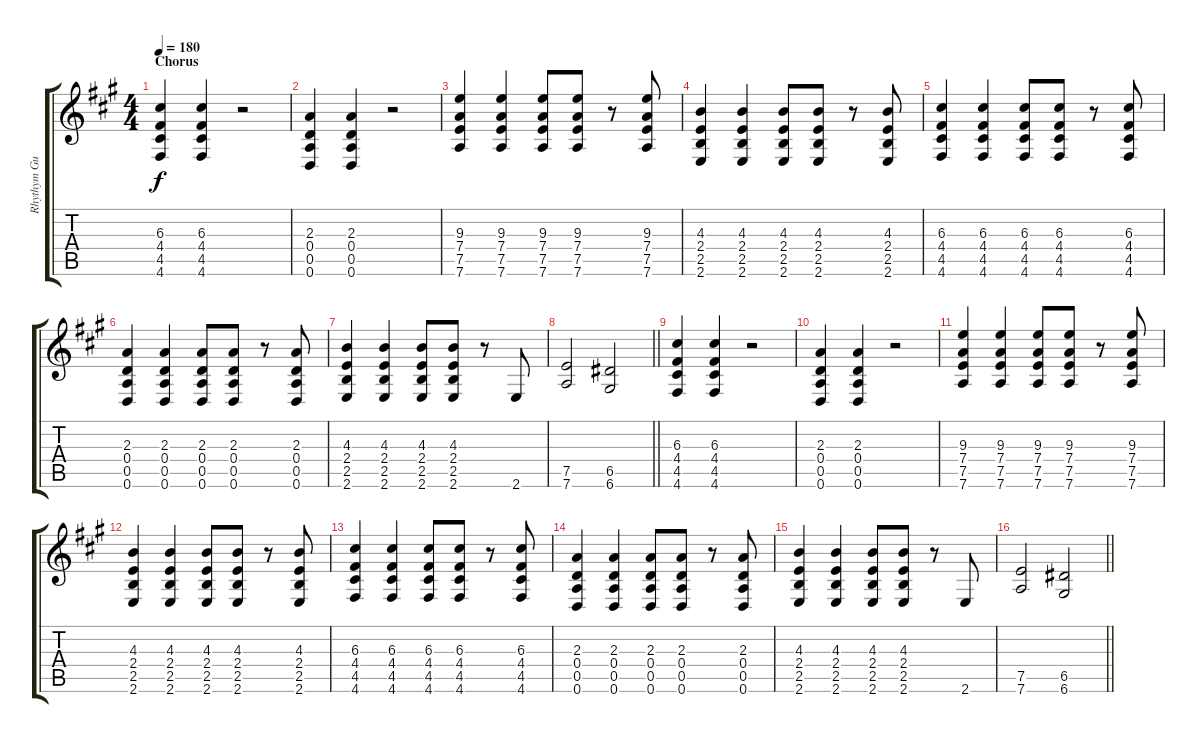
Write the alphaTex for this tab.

\track ("Rhythym Guitar (Adam Gontier)" "Rhythym Gu") {instrument distortionguitar}
\staff {score tabs}
\tuning (E4 B3 G3 D3 A2 D2) {hide}
\ts (4 4)
\section ("" "Chorus")
\tempo 180
\clef g2
\ks f#minor
(6.3 4.4 4.5 4.6).4{dy f volume 14} (6.3 4.4 4.5 4.6).4 r.2 |
(2.3 0.4 0.5 0.6).4 (2.3 0.4 0.5 0.6).4 r.2 |
(9.3 7.4 7.5 7.6).4 (9.3 7.4 7.5 7.6).4 (9.3 7.4 7.5 7.6).8 (9.3 7.4 7.5 7.6).8 r.8 (9.3 7.4 7.5 7.6).8 |
(4.3 2.4 2.5 2.6).4 (4.3 2.4 2.5 2.6).4 (4.3 2.4 2.5 2.6).8 (4.3 2.4 2.5 2.6).8 r.8 (4.3 2.4 2.5 2.6).8 |
(6.3 4.4 4.5 4.6).4 (6.3 4.4 4.5 4.6).4 (6.3 4.4 4.5 4.6).8 (6.3 4.4 4.5 4.6).8 r.8 (6.3 4.4 4.5 4.6).8 |
(2.3 0.4 0.5 0.6).4 (2.3 0.4 0.5 0.6).4 (2.3 0.4 0.5 0.6).8 (2.3 0.4 0.5 0.6).8 r.8 (2.3 0.4 0.5 0.6).8 |
(4.3 2.4 2.5 2.6).4 (4.3 2.4 2.5 2.6).4 (4.3 2.4 2.5 2.6).8 (4.3 2.4 2.5 2.6).8 r.8 2.6.8 |
\barLineRight lightlight
(7.5 7.6).2 (6.5 6.6).2 |
(6.3 4.4 4.5 4.6).4 (6.3 4.4 4.5 4.6).4 r.2 |
(2.3 0.4 0.5 0.6).4 (2.3 0.4 0.5 0.6).4 r.2 |
(9.3 7.4 7.5 7.6).4 (9.3 7.4 7.5 7.6).4 (9.3 7.4 7.5 7.6).8 (9.3 7.4 7.5 7.6).8 r.8 (9.3 7.4 7.5 7.6).8 |
(4.3 2.4 2.5 2.6).4 (4.3 2.4 2.5 2.6).4 (4.3 2.4 2.5 2.6).8 (4.3 2.4 2.5 2.6).8 r.8 (4.3 2.4 2.5 2.6).8 |
(6.3 4.4 4.5 4.6).4 (6.3 4.4 4.5 4.6).4 (6.3 4.4 4.5 4.6).8 (6.3 4.4 4.5 4.6).8 r.8 (6.3 4.4 4.5 4.6).8 |
(2.3 0.4 0.5 0.6).4 (2.3 0.4 0.5 0.6).4 (2.3 0.4 0.5 0.6).8 (2.3 0.4 0.5 0.6).8 r.8 (2.3 0.4 0.5 0.6).8 |
(4.3 2.4 2.5 2.6).4 (4.3 2.4 2.5 2.6).4 (4.3 2.4 2.5 2.6).8 (4.3 2.4 2.5 2.6).8 r.8 2.6.8 |
\barLineRight lightlight
(7.5 7.6).2 (6.5 6.6).2
